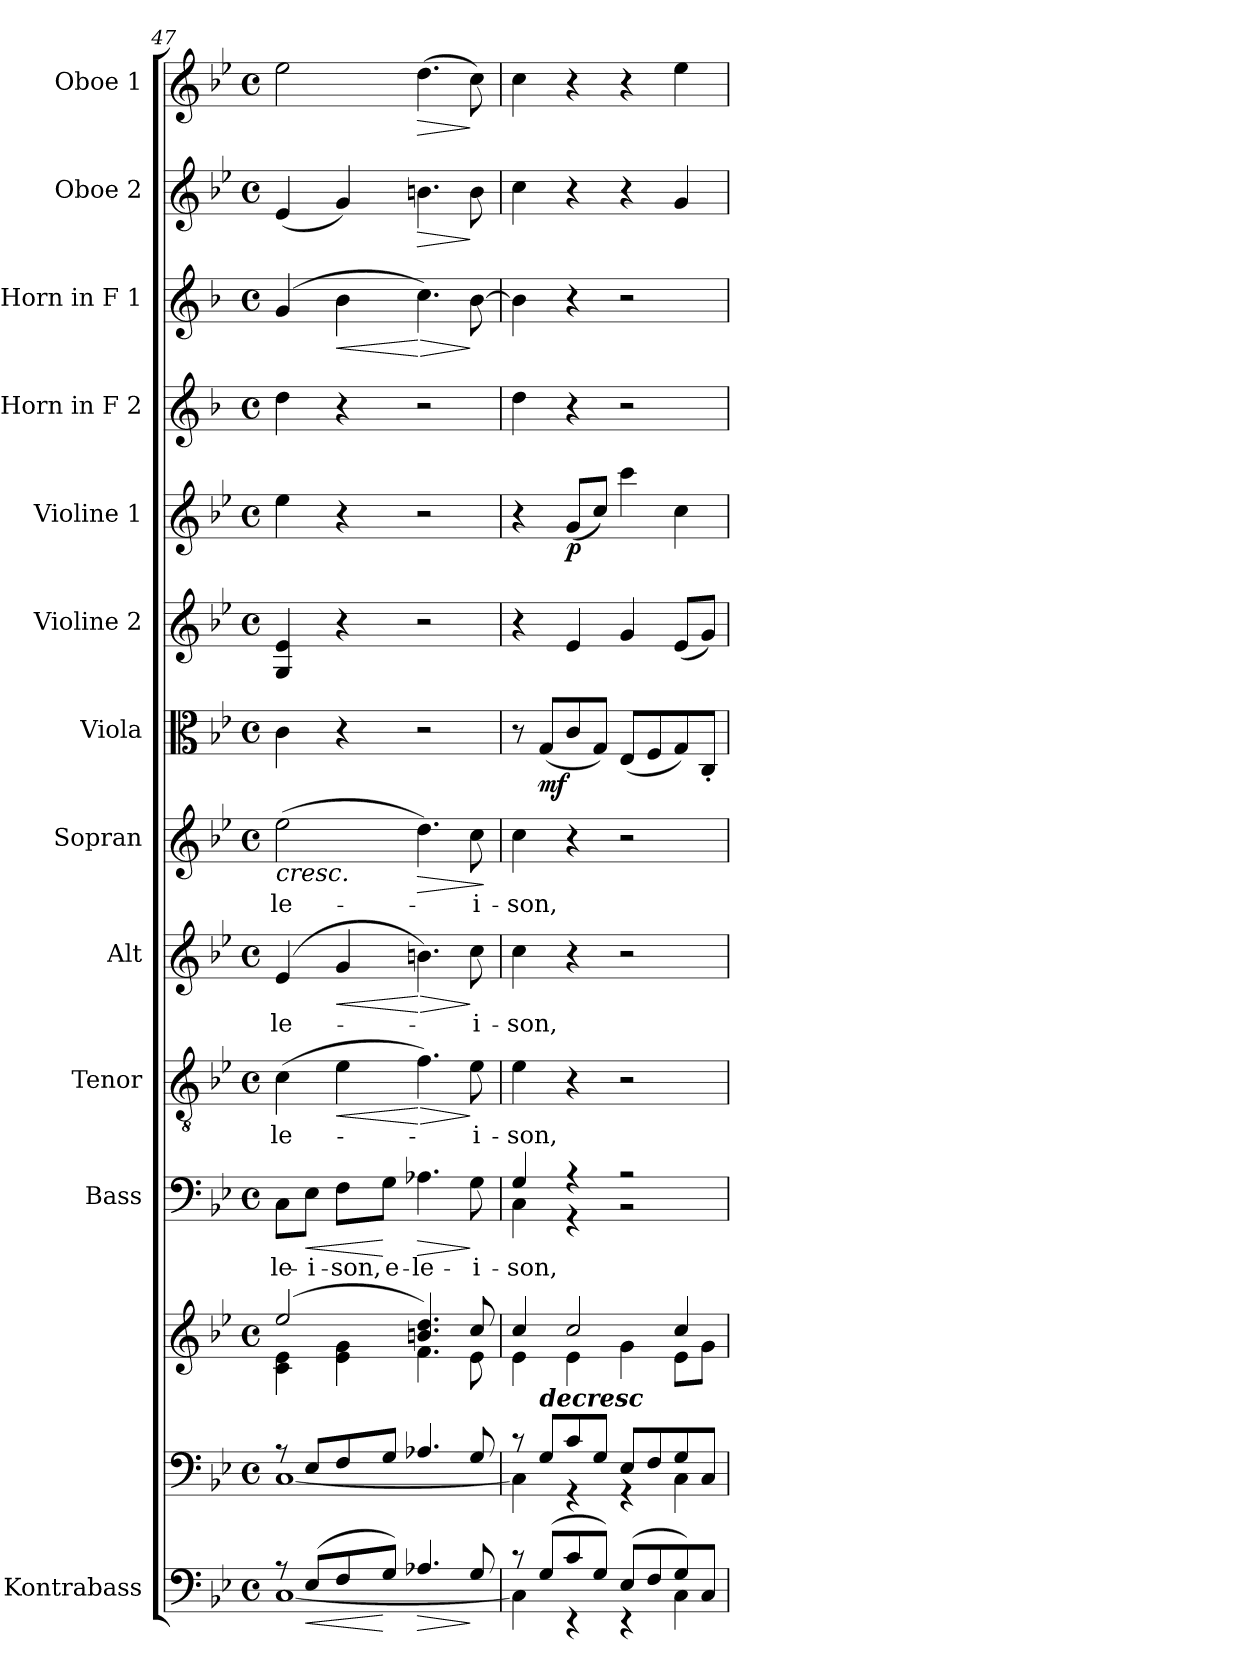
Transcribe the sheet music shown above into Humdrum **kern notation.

**kern	**dynam	**kern	**kern	**kern	**text	**dynam	**kern	**text	**dynam	**kern	**text	**dynam	**kern	**text	**dynam	**kern	**dynam	**kern	**kern	**dynam	**kern	**kern	**dynam	**kern	**dynam	**kern	**dynam
*part13	*part13	*part12	*part12	*part11	*part11	*part11	*part10	*part10	*part10	*part9	*part9	*part9	*part8	*part8	*part8	*part7	*part7	*part6	*part5	*part5	*part4	*part3	*part3	*part2	*part2	*part1	*part1
*staff14	*staff14	*staff13	*staff12	*staff11	*staff11	*staff11	*staff10	*staff10	*staff10	*staff9	*staff9	*staff9	*staff8	*staff8	*staff8	*staff7	*staff7	*staff6	*staff5	*staff5	*staff4	*staff3	*staff3	*staff2	*staff2	*staff1	*staff1
*I"Kontrabass	*	*	*	*I"Bass	*	*	*I"Tenor	*	*	*I"Alt	*	*	*I"Sopran	*	*	*I"Viola	*	*I"Violine 2	*I"Violine 1	*	*I"Horn in F 2	*I"Horn in F 1	*	*I"Oboe 2	*	*I"Oboe 1	*
*I'Kb.	*	*	*	*I'B.	*	*	*I'T.	*	*	*I'A.	*	*	*I'S.	*	*	*I'Vla.	*	*I'Vl. 2	*I'Vl. 1	*	*	*	*	*I'Ob. 2	*	*I'Ob. 1	*
*clefF4	*	*clefF4	*clefG2	*clefF4	*	*	*clefGv2	*	*	*clefG2	*	*	*clefG2	*	*	*clefC3	*	*clefG2	*clefG2	*	*clefG2	*clefG2	*	*clefG2	*	*clefG2	*
*ITrd7c12	*	*	*	*	*	*	*	*	*	*	*	*	*	*	*	*	*	*	*	*	*ITrd4c7	*ITrd4c7	*	*	*	*	*
*k[b-e-]	*	*k[b-e-]	*k[b-e-]	*k[b-e-]	*	*	*k[b-e-]	*	*	*k[b-e-]	*	*	*k[b-e-]	*	*	*k[b-e-]	*	*k[b-e-]	*k[b-e-]	*	*k[b-e-]	*k[b-e-]	*	*k[b-e-]	*	*k[b-e-]	*
*B-:	*	*B-:	*B-:	*B-:	*	*	*B-:	*	*	*B-:	*	*	*B-:	*	*	*B-:	*	*B-:	*B-:	*	*B-:	*B-:	*	*B-:	*	*B-:	*
*M4/4	*	*M4/4	*M4/4	*M4/4	*	*	*M4/4	*	*	*M4/4	*	*	*M4/4	*	*	*M4/4	*	*M4/4	*M4/4	*	*M4/4	*M4/4	*	*M4/4	*	*M4/4	*
*met(c)	*	*met(c)	*met(c)	*met(c)	*	*	*met(c)	*	*	*met(c)	*	*	*met(c)	*	*	*met(c)	*	*met(c)	*met(c)	*	*met(c)	*met(c)	*	*met(c)	*	*met(c)	*
=47	=47	=47	=47	=47	=47	=47	=47	=47	=47	=47	=47	=47	=47	=47	=47	=47	=47	=47	=47	=47	=47	=47	=47	=47	=47	=47	=47
*^	*	*^	*^	*	*	*	*	*	*	*	*	*	*	*	*	*	*	*	*	*	*	*	*	*	*	*	*
!	!	!	!	!	!	!	!	!LO:LY:b	!	!	!LO:LY:b	!	!	!LO:LY:b	!	!	!LO:LY:b	!LO:HP:b	!	!	!	!	!	!	!	!	!	!	!	!
8rG	[<1CC	.	8rG	[<1C!	(2ee-!/	4c!\ 4e-!\	8C\L	-le-	.	(>4c\	-le-	.	(<4e-/	-le-	.	(>2ee-\	-le-	<	4c\	.	4G/ 4e-/	4ee-\	.	4g\	(4c/	.	(<4e-/	.	2ee-\	.
!	!	!LO:HP:b	!	!	!	!	!	!LO:LY:b	!LO:HP:b	!	!	!	!	!	!	!	!	!	!	!	!	!	!	!	!	!	!	!	!	!
(<8EE-/L	.	<	8E-/L	.	.	.	8E-\J	-i-	<	.	.	.	.	.	.	.	.	.	.	.	.	.	.	.	.	.	.	.	.	.
!	!	!	!	!	!	!	!	!LO:LY:b	!	!	!	!LO:HP:b	!	!	!LO:HP:b	!	!	!	!	!	!	!	!	!	!	!LO:HP:b	!	!	!	!
8FF/	.	.	8F/	.	.	4e-!\ 4g!\	8F\L	-son,	.	4e-\	.	<	4g/	.	<	.	.	.	4r	.	4r	4r	.	4r	4e-\	<	4g/)	.	.	.
!	!	!	!	!	!	!	!	!LO:LY:b	!	!	!	!	!	!	!	!	!	!	!	!	!	!	!	!	!	!	!	!	!	!
8GG/J)	.	[	8G/J	.	.	.	8G\J	e-	[	.	.	.	.	.	.	.	.	.	.	.	.	.	.	.	.	.	.	.	.	.
!	!	!LO:HP:b	!	!	!	!	!	!LO:LY:b	!LO:HP:b	!	!	!LO:HP:n=1:b	!	!	!LO:HP:n=1:b	!	!	!LO:HP:b	!	!	!	!	!	!	!	!LO:HP:n=1:b	!	!LO:HP:b	!	!LO:HP:b
4.AA-X/	.	>	4.A-X/	.	4.bn!/ 4.dd!/)	4.f!\	4.A-X\	-le-	>	4.f\)	.	[ >	4.bn\)	.	[ >	4.dd\)	.	>	2r	.	2r	2r	.	2r	4.f\)	[ >	4.bn\	>	(>4.dd\	>
!	!	!	!	!	!	!	!	!LO:LY:b	!	!	!LO:LY:b	!	!	!LO:LY:b	!	!	!LO:LY:b	!	!	!	!	!	!	!	!	!	!	!	!	!
8GG/	.	]	8G/	.	8cc!/	8e-!\	8G\	-i-	]	8e-\	-i-	]	8cc\	-i-	]	8cc\	-i-	[	.	.	.	.	.	.	[8e-\	]	8b\	]	8cc\)	]
*v	*v	*	*	*	*	*	*	*	*	*	*	*	*	*	*	*	*	*	*	*	*	*	*	*	*	*	*	*	*	*
*	*	*v	*v	*	*	*	*	*	*	*	*	*	*	*	*	*	*	*	*	*	*	*	*	*	*	*	*	*	*
*	*	*	*v	*v	*	*	*	*	*	*	*	*	*	*	*	*	*	*	*	*	*	*	*	*	*	*	*	*
.	.	.	.	.	.	.	.	.	.	.	.	.	.	.	]	.	.	.	.	.	.	.	.	.	.	.	.
=48	=48	=48	=48	=48	=48	=48	=48	=48	=48	=48	=48	=48	=48	=48	=48	=48	=48	=48	=48	=48	=48	=48	=48	=48	=48	=48	=48
*^	*	*^	*^	*	*	*	*	*	*	*	*	*	*	*	*	*	*	*	*	*	*	*	*	*	*	*	*
!	!	!	!	!	!	!	!	!LO:LY:b	!	!	!LO:LY:b	!	!	!LO:LY:b	!	!	!LO:LY:b	!	!	!	!	!	!	!	!	!	!	!	!	!
*	*	*	*	*	*	*	*^	*	*	*	*	*	*	*	*	*	*	*	*	*	*	*	*	*	*	*	*	*	*	*
8rc	4CC\]	.	8rc	4C\]	4cc!/	4e-!\	4G/	4C\	-son,	.	4e-\	-son,	.	4cc\	-son,	.	4cc\	-son,	.	8r	.	4r	4r	.	4g\	4e-\]	.	4cc\	.	4cc\	.
!	!	!	!LO:TX:a:Bi:t=decresc	!	!	!	!	!	!	!	!	!	!	!	!	!	!	!	!	!	!	!	!	!	!	!	!	!	!	!	!
!	!	!	!	!	!	!	!	!	!	!	!	!	!	!	!	!	!	!	!	!	!LO:DY:b	!	!	!	!	!	!	!	!	!	!
(<8GG/L	.	.	8G/L	.	.	.	.	.	.	.	.	.	.	.	.	.	.	.	.	(<8G/L	mf	.	.	.	.	.	.	.	.	.	.
!	!	!	!	!	!	!	!	!	!	!	!	!	!	!	!	!	!	!	!	!	!	!	!	!LO:DY:b	!	!	!	!	!	!	!
8C/	4rEE	.	8c/	4rGG	2cc!/	4e-!\	4r	4r	.	.	4r	.	.	4r	.	.	4r	.	.	8c/	.	4e-/	(<8g/L	p	4r	4r	.	4r	.	4r	.
8GG/J)	.	.	8G/J	.	.	.	.	.	.	.	.	.	.	.	.	.	.	.	.	8G/J)	.	.	8cc/J)	.	.	.	.	.	.	.	.
(>8EE-/L	4rEE	.	8E-/L	4rGG	.	4g!\	2r	2r	.	.	2r	.	.	2r	.	.	2r	.	.	(<8E-/L	.	4g/	4ccc\	.	2r	2r	.	4r	.	4r	.
8FF/	.	.	8F/	.	.	.	.	.	.	.	.	.	.	.	.	.	.	.	.	8F/	.	.	.	.	.	.	.	.	.	.	.
8GG/)	4CC\	.	8G/	4C\	4cc!/	8e-!\L	.	.	.	.	.	.	.	.	.	.	.	.	.	8G/)	.	(<8e-/L	4cc\	.	.	.	.	4g/	.	4ee-\	.
8CC/J	.	.	8C/J	.	.	8g!\J	.	.	.	.	.	.	.	.	.	.	.	.	.	8C'</J	.	8g/J)	.	.	.	.	.	.	.	.	.
*v	*v	*	*	*	*	*	*v	*v	*	*	*	*	*	*	*	*	*	*	*	*	*	*	*	*	*	*	*	*	*	*	*
*	*	*v	*v	*	*	*	*	*	*	*	*	*	*	*	*	*	*	*	*	*	*	*	*	*	*	*	*	*	*
*	*	*	*v	*v	*	*	*	*	*	*	*	*	*	*	*	*	*	*	*	*	*	*	*	*	*	*	*	*
=	=	=	=	=	=	=	=	=	=	=	=	=	=	=	=	=	=	=	=	=	=	=	=	=	=	=	=
*-	*-	*-	*-	*-	*-	*-	*-	*-	*-	*-	*-	*-	*-	*-	*-	*-	*-	*-	*-	*-	*-	*-	*-	*-	*-	*-	*-
